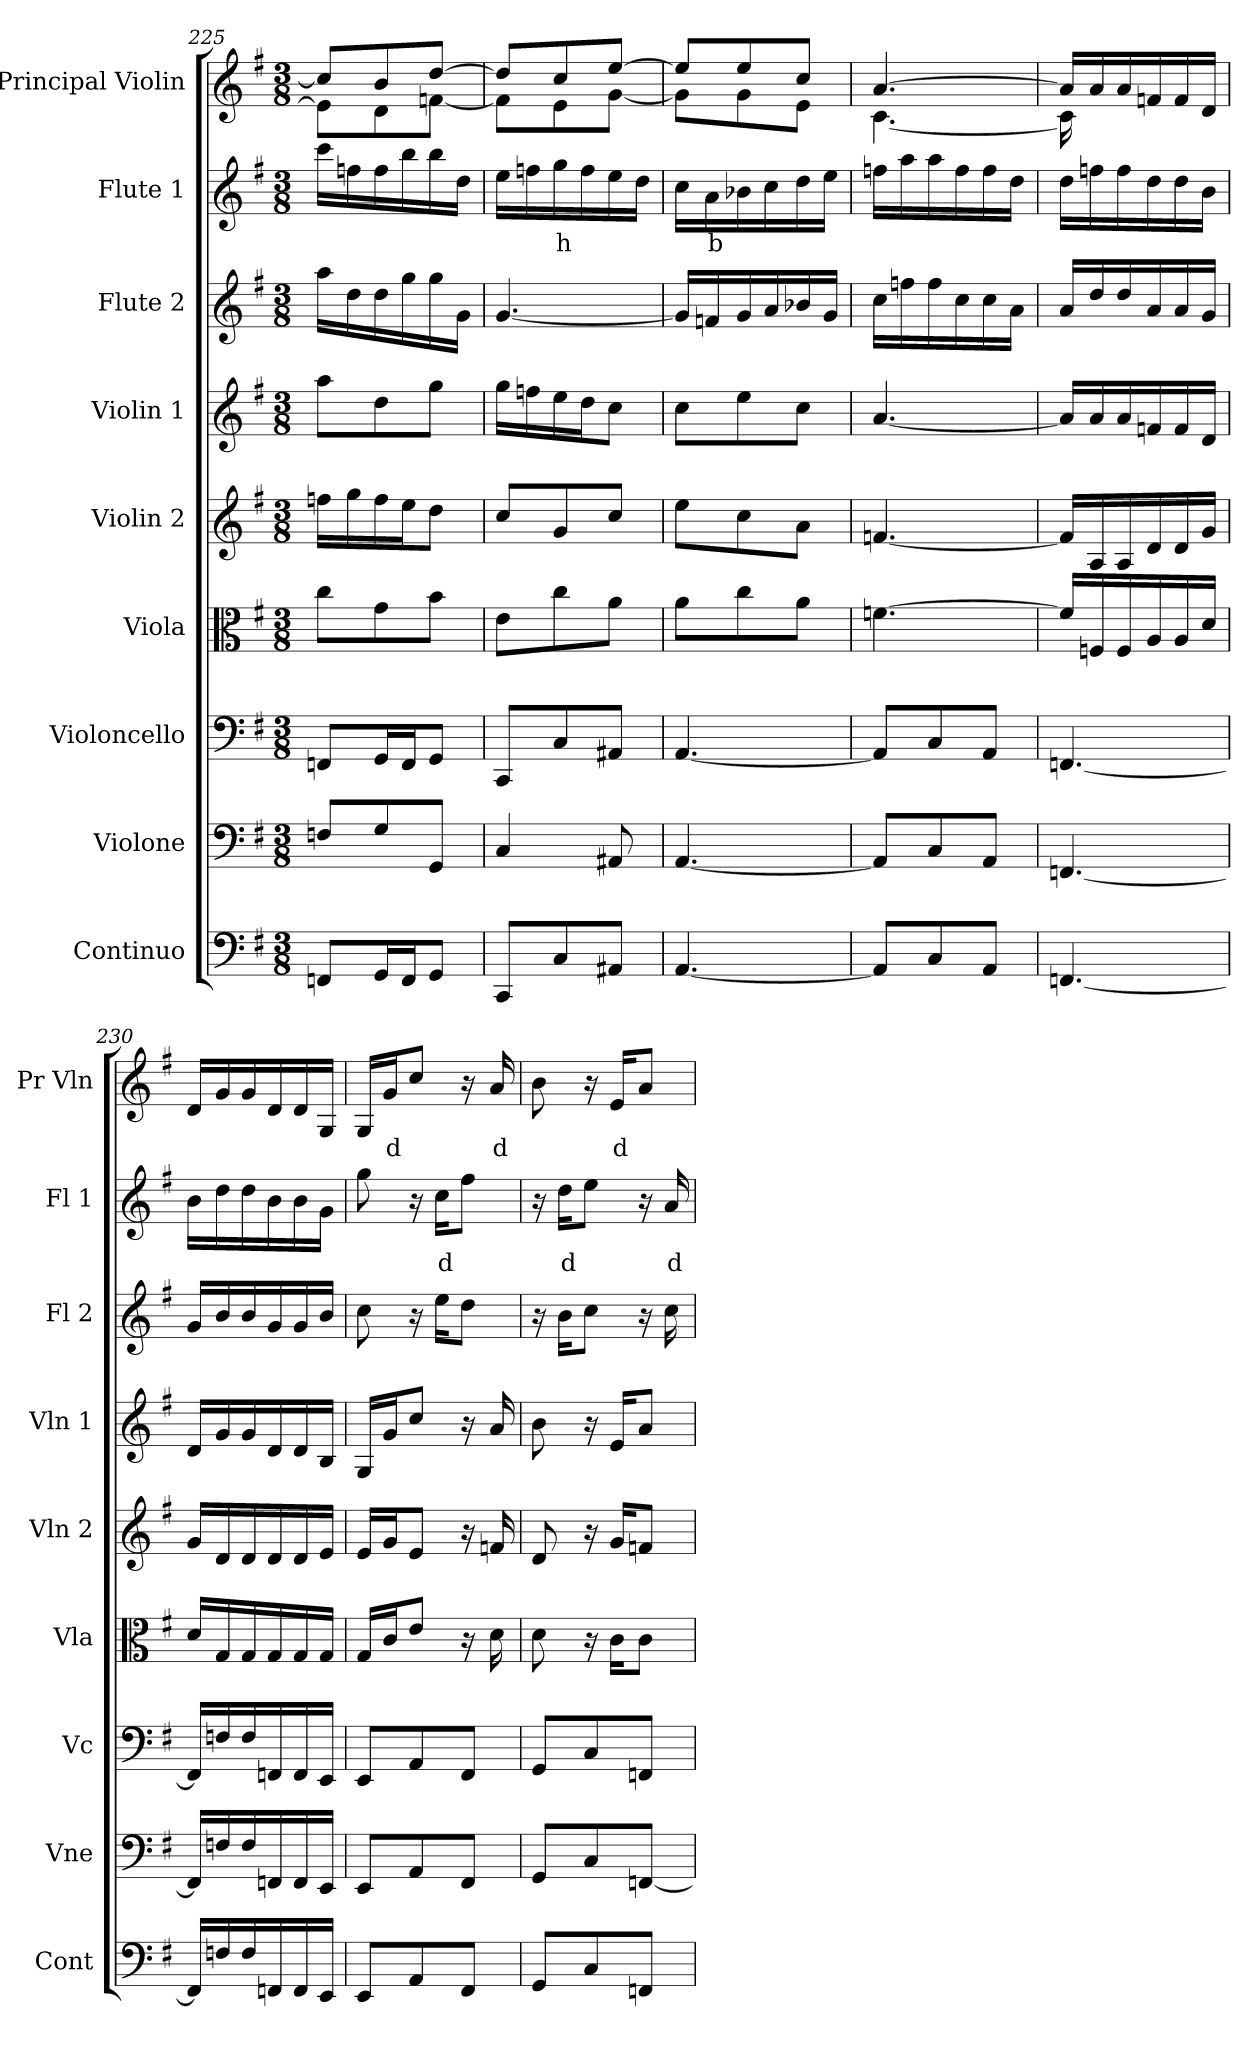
**kern	**kern	**kern	**kern	**kern	**kern	**kern	**kern	**text	**kern	**text
*part9	*part8	*part7	*part6	*part5	*part4	*part3	*part2	*part2	*part1	*part1
*staff9	*staff8	*staff7	*staff6	*staff5	*staff4	*staff3	*staff2	*staff2	*staff1	*staff1
*I"Continuo	*I"Violone	*I"Violoncello	*I"Viola	*I"Violin 2	*I"Violin 1	*I"Flute 2	*I"Flute 1	*	*I"Principal Violin	*
*I'Cont	*I'Vne	*I'Vc	*I'Vla	*I'Vln 2	*I'Vln 1	*I'Fl 2	*I'Fl 1	*	*I'Pr Vln	*
*clefF4	*clefF4	*clefF4	*clefC3	*clefG2	*clefG2	*clefG2	*clefG2	*	*clefG2	*
*	*ITrd7c12	*	*	*	*	*	*	*	*	*
*k[f#]	*k[f#]	*k[f#]	*k[f#]	*k[f#]	*k[f#]	*k[f#]	*k[f#]	*	*k[f#]	*
*M3/8	*M3/8	*M3/8	*M3/8	*M3/8	*M3/8	*M3/8	*M3/8	*	*M3/8	*
=225	=225	=225	=225	=225	=225	=225	=225	=225	=225	=225
*	*	*	*	*	*	*	*	*	*^	*
8FFn/L	8FFn/L	8FFn/L	8cc\L	16ffn\LL	8aa\L	16aa\LL	16ccc\LL	.	8cc/L]	8e\L]	.
.	.	.	.	16gg\	.	16dd\	16ffn\	.	.	.	.
16GG/L	8GG/	16GG/L	8g\	16ff\	8dd\	16dd\	16ff\	.	8b/	8d\	.
16FF/J	.	16FF/J	.	16ee\J	.	16gg\	16bb\	.	.	.	.
8GG/J	8GGG/J	8GG/J	8b\J	8dd\J	8gg\J	16gg\	16bb\	.	[8dd/J	[8fn\J	.
.	.	.	.	.	.	16g\JJ	16dd\JJ	.	.	.	.
=226	=226	=226	=226	=226	=226	=226	=226	=226	=226	=226	=226
8CC/L	4CC/	8CC/L	8e\L	8cc/L	16gg\LL	[4.g/	16ee\LL	.	8dd/L]	8f\L]	.
.	.	.	.	.	16ffn\	.	16ffn\	.	.	.	.
!	!	!	!	!	!	!	!	!LO:LY:b:color=#FF0000	!	!	!
8C/	.	8C/	8cc\	8g/	16ee\	.	16gg\	h	8cc/	8e\	.
.	.	.	.	.	16dd\J	.	16ff\	.	.	.	.
8AA#X/J	8AAA#X/	8AA#X/J	8a\J	8cc/J	8cc\J	.	16ee\	.	[8ee/J	[8g\J	.
.	.	.	.	.	.	.	16dd\JJ	.	.	.	.
=227	=227	=227	=227	=227	=227	=227	=227	=227	=227	=227	=227
[4.AA/	[4.AAA/	[4.AA/	8a\L	8ee\L	8cc\L	16g/LL]	16cc\LL	.	8ee/L]	8g\L]	.
!	!	!	!	!	!	!	!	!LO:LY:b:color=#FF0000	!	!	!
.	.	.	.	.	.	16fn/	16a\	b	.	.	.
.	.	.	8cc\	8cc\	8ee\	16g/	16b-X\	.	8ee/	8g\	.
.	.	.	.	.	.	16a/	16cc\	.	.	.	.
.	.	.	8a\J	8a\J	8cc\J	16b-X/	16dd\	.	8cc/J	8e\J	.
.	.	.	.	.	.	16g/JJ	16ee\JJ	.	.	.	.
!!LO:LB:g=z	!!
=228	=228	=228	=228	=228	=228	=228	=228	=228	=228	=228	=228
8AA/L]	8AAA/L]	8AA/L]	[4.fn\	[4.fn/	[4.a/	16cc\LL	16ffn\LL	.	[4.a/	[4.c\	.
.	.	.	.	.	.	16ffn\	16aa\	.	.	.	.
8C/	8CC/	8C/	.	.	.	16ff\	16aa\	.	.	.	.
.	.	.	.	.	.	16cc\	16ff\	.	.	.	.
8AA/J	8AAA/J	8AA/J	.	.	.	16cc\	16ff\	.	.	.	.
.	.	.	.	.	.	16a\JJ	16dd\JJ	.	.	.	.
=229	=229	=229	=229	=229	=229	=229	=229	=229	=229	=229	=229
[4.FFn/	[4.FFFn/	[4.FFn/	16f/LL]	16f/LL]	16a/LL]	16a/LL	16dd\LL	.	16a/LL]	16c\]	.
.	.	.	16Fn/	16A/	16a/	16dd/	16ffn\	.	16a/	16ryy	.
.	.	.	16F/	16A/	16a/	16dd/	16ff\	.	16a/	4ryy	.
.	.	.	16A/	16d/	16fn/	16a/	16dd\	.	16fn/	.	.
.	.	.	16A/	16d/	16f/	16a/	16dd\	.	16f/	.	.
.	.	.	16d/JJ	16g/JJ	16d/JJ	16g/JJ	16b\JJ	.	16d/JJ	.	.
*	*	*	*	*	*	*	*	*	*v	*v	*
=230	=230	=230	=230	=230	=230	=230	=230	=230	=230	=230
16FF/LL]	16FFF/LL]	16FF/LL]	16d/LL	16g/LL	16d/LL	16g/LL	16b\LL	.	16d/LL	.
16Fn/	16FFn/	16Fn/	16G/	16d/	16g/	16b/	16dd\	.	16g/	.
16F/	16FF/	16F/	16G/	16d/	16g/	16b/	16dd\	.	16g/	.
16FFn/	16FFFn/	16FFn/	16G/	16d/	16d/	16g/	16b\	.	16d/	.
16FF/	16FFF/	16FF/	16G/	16d/	16d/	16g/	16b\	.	16d/	.
16EE/JJ	16EEE/JJ	16EE/JJ	16G/JJ	16e/JJ	16B/JJ	16b/JJ	16g\JJ	.	16G/JJ	.
=231	=231	=231	=231	=231	=231	=231	=231	=231	=231	=231
8EE/L	8EEE/L	8EE/L	16G/LL	16e/LL	16G/LL	8cc\	8gg\	.	16G/LL	.
!	!	!	!	!	!	!	!	!	!	!LO:LY:b:color=#FF0000
.	.	.	16c/J	16g/J	16g/J	.	.	.	16g/J	d
8AA/	8AAA/	8AA/	8e/J	8e/J	8cc/J	16r	16r	.	8cc/J	.
!	!	!	!	!	!	!	!	!LO:LY:b:color=#FF0000	!	!
.	.	.	.	.	.	16ee\KL	16cc\KL	d	.	.
8FF#/J	8FFF#/J	8FF#/J	16r	16r	16r	8dd\J	8ff#\J	.	16r	.
!	!	!	!	!	!	!	!	!	!	!LO:LY:b:color=#FF0000
.	.	.	16d\	16fn/	16a/	.	.	.	16a/	d
=232	=232	=232	=232	=232	=232	=232	=232	=232	=232	=232
8GG/L	8GGG/L	8GG/L	8d\	8d/	8b\	16r	16r	.	8b\	.
!	!	!	!	!	!	!	!	!LO:LY:b:color=#FF0000	!	!
.	.	.	.	.	.	16b\KL	16dd\KL	d	.	.
8C/	8CC/	8C/	16r	16r	16r	8cc\J	8ee\J	.	16r	.
!	!	!	!	!	!	!	!	!	!	!LO:LY:b:color=#FF0000
.	.	.	16c\KL	16g/KL	16e/KL	.	.	.	16e/KL	d
8FFn/J	[8FFFn/J	8FFn/J	8c\J	8fn/J	8a/J	16r	16r	.	8a/J	.
!	!	!	!	!	!	!	!	!LO:LY:b:color=#FF0000	!	!
.	.	.	.	.	.	16cc\	16a/	d	.	.
=	=	=	=	=	=	=	=	=	=	=
*-	*-	*-	*-	*-	*-	*-	*-	*-	*-	*-
